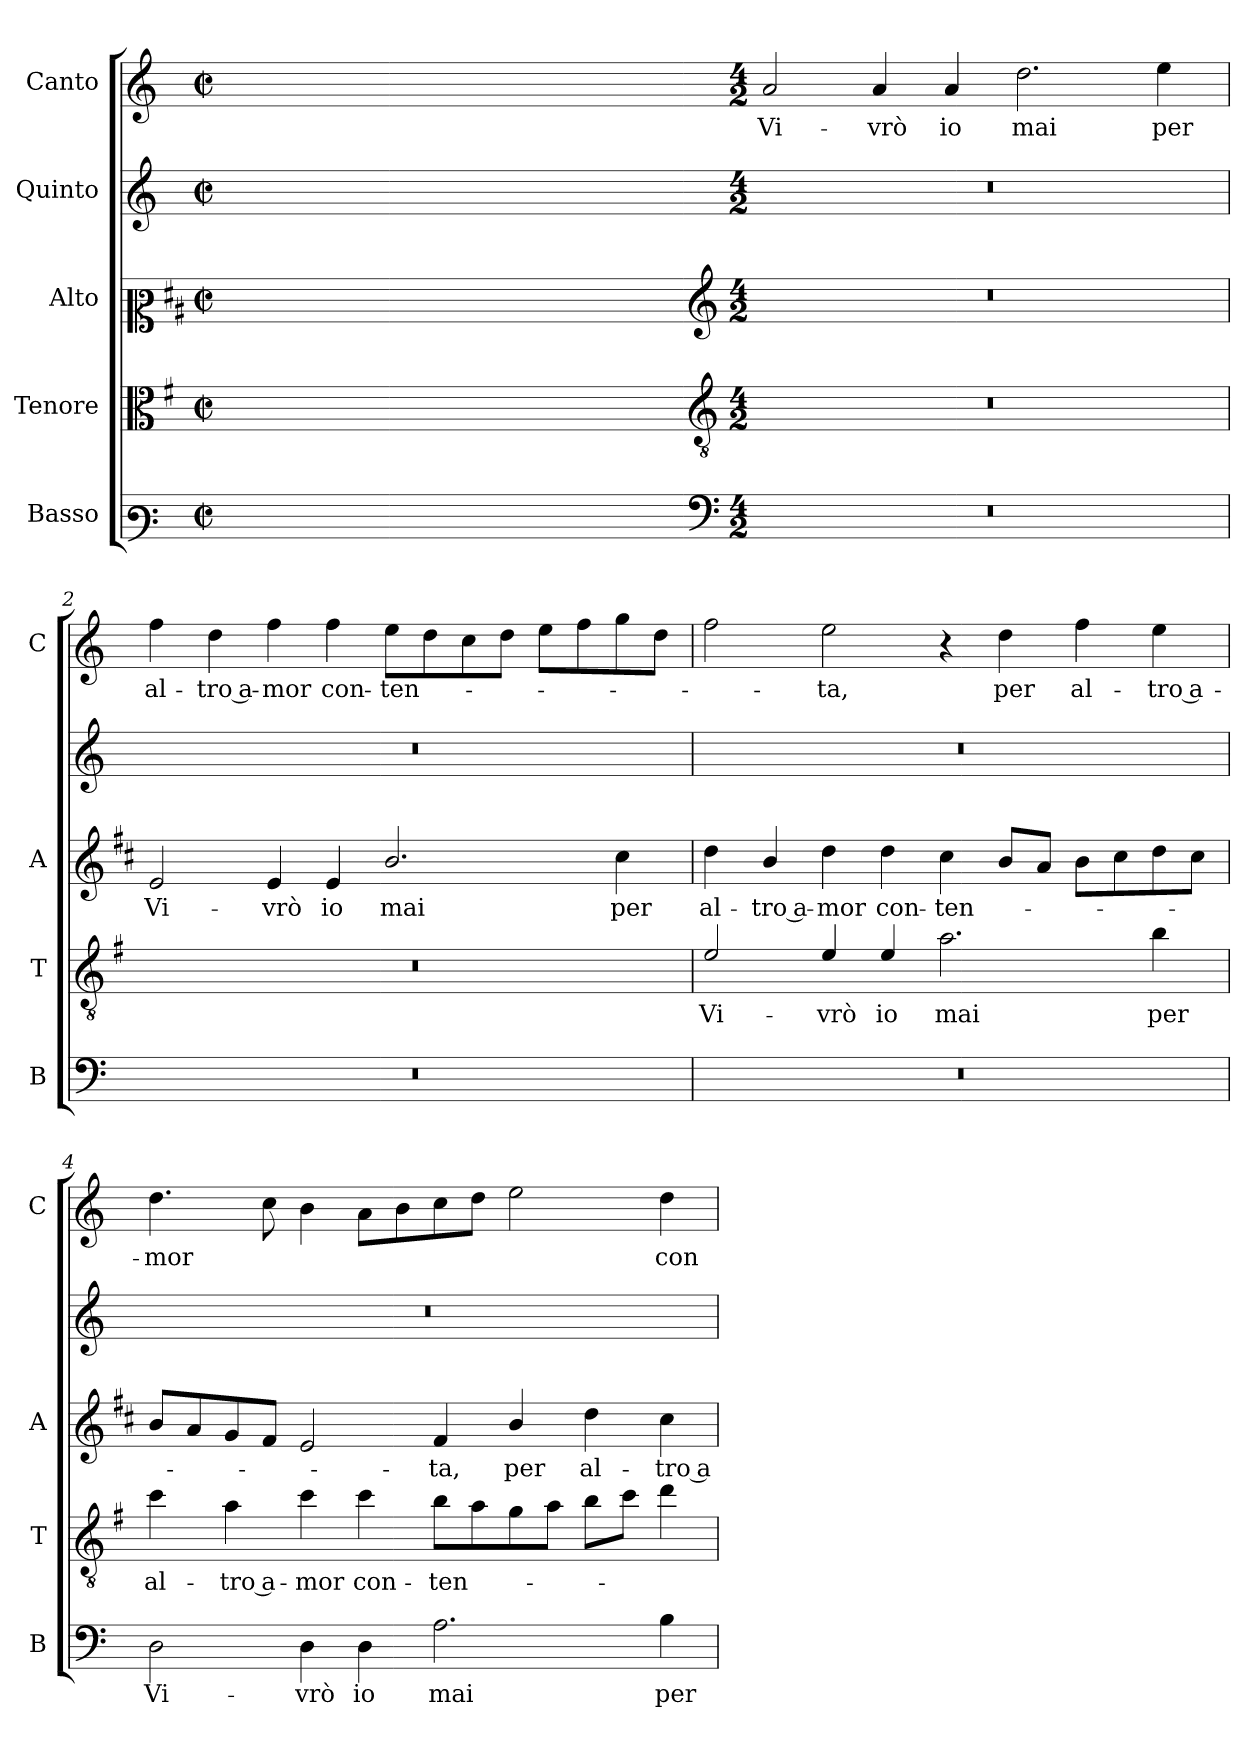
**kern	**text	**kern	**text	**kern	**text	**kern	**kern	**text
*part5	*part5	*part4	*part4	*part3	*part3	*part2	*part1	*part1
*staff5	*staff5	*staff4	*staff4	*staff3	*staff3	*staff2	*staff1	*staff1
*I"Basso	*	*I"Tenore	*	*I"Alto	*	*I"Quinto	*I"Canto	*
*I'B	*	*I'T	*	*I'A	*	*	*I'C	*
*clefF3	*	*clefC3	*	*clefC2	*	*clefG2	*clefG2	*
*	*	*ITrd4c7	*	*ITrd1c2	*	*	*	*
*k[]	*	*k[]	*	*k[]	*	*k[]	*k[]	*
*C:	*	*C:	*	*C:	*	*C:	*C:	*
*M2/2	*	*M2/2	*	*M2/2	*	*M2/2	*M2/2	*
*met(c|)	*	*met(c|)	*	*met(c|)	*	*met(c|)	*met(c|)	*
=	=	=	=	=	=	=	=	=
1ryy	.	1ryy	.	1ryy	.	1ryy	1ryy	.
=1X-	=1X-	=1X-	=1X-	=1X-	=1X-	=1X-	=1X-	=1X-
4ryy	.	4ryy	.	4ryy	.	4ryy	4ryy	.
4ryy	.	4ryy	.	4ryy	.	4ryy	4ryy	.
4ryy	.	4ryy	.	4ryy	.	4ryy	4ryy	.
4ryy	.	4ryy	.	4ryy	.	4ryy	4ryy	.
=1-	=1-	=1-	=1-	=1-	=1-	=1-	=1-	=1-
*clefF4	*	*clefGv2	*	*clefG2	*	*	*	*
*M4/2	*	*M4/2	*	*M4/2	*	*M4/2	*M4/2	*
!	!	!	!	!	!	!	!	!LO:LY:b
0r	.	0r	.	0r	.	0r	2a/	Vi-
!	!	!	!	!	!	!	!	!LO:LY:b
.	.	.	.	.	.	.	4a/	-vrò
!	!	!	!	!	!	!	!	!LO:LY:b
.	.	.	.	.	.	.	4a/	io
!	!	!	!	!	!	!	!	!LO:LY:b
.	.	.	.	.	.	.	2.dd\	mai
!	!	!	!	!	!	!	!	!LO:LY:b
.	.	.	.	.	.	.	4ee\	per
=2	=2	=2	=2	=2	=2	=2	=2	=2
!	!	!	!	!	!LO:LY:b	!	!	!LO:LY:b
0r	.	0r	.	2d/	Vi-	0r	4ff\	al-
!	!	!	!	!	!	!	!	!LO:LY:b
.	.	.	.	.	.	.	4dd\	-tro a-
!	!	!	!	!	!LO:LY:b	!	!	!LO:LY:b
.	.	.	.	4d/	-vrò	.	4ff\	-mor
!	!	!	!	!	!LO:LY:b	!	!	!LO:LY:b
.	.	.	.	4d/	io	.	4ff\	con-
!	!	!	!	!	!LO:LY:b	!	!	!LO:LY:b
.	.	.	.	2.a/	mai	.	8ee\L	-ten-
.	.	.	.	.	.	.	8dd\	.
.	.	.	.	.	.	.	8cc\	.
.	.	.	.	.	.	.	8dd\J	.
.	.	.	.	.	.	.	8ee\L	.
.	.	.	.	.	.	.	8ff\	.
!	!	!	!	!	!LO:LY:b	!	!	!
.	.	.	.	4b\	per	.	8gg\	.
.	.	.	.	.	.	.	8dd\J	.
!!LO:LB:g=z
=3	=3	=3	=3	=3	=3	=3	=3	=3
!	!	!	!LO:LY:b	!	!LO:LY:b	!	!	!
0r	.	2A/	Vi-	4cc\	al-	0r	2ff\	.
!	!	!	!	!	!LO:LY:b	!	!	!
.	.	.	.	4a/	-tro a-	.	.	.
!	!	!	!LO:LY:b	!	!LO:LY:b	!	!	!LO:LY:b
.	.	4A/	-vrò	4cc\	-mor	.	2ee\	-ta,
!	!	!	!LO:LY:b	!	!LO:LY:b	!	!	!
.	.	4A/	io	4cc\	con-	.	.	.
!	!	!	!LO:LY:b	!	!LO:LY:b	!	!	!
.	.	2.d\	mai	4b\	-ten-	.	4r	.
!	!	!	!	!	!	!	!	!LO:LY:b
.	.	.	.	8a/L	.	.	4dd\	per
.	.	.	.	8g/J	.	.	.	.
!	!	!	!	!	!	!	!	!LO:LY:b
.	.	.	.	8a\L	.	.	4ff\	al-
.	.	.	.	8b\	.	.	.	.
!	!	!	!LO:LY:b	!	!	!	!	!LO:LY:b
.	.	4e\	per	8cc\	.	.	4ee\	-tro a-
.	.	.	.	8b\J	.	.	.	.
=4	=4	=4	=4	=4	=4	=4	=4	=4
!	!LO:LY:b	!	!LO:LY:b	!	!	!	!	!LO:LY:b
2D\	Vi-	4f\	al-	8a/L	.	0r	4.dd\	-mor
.	.	.	.	8g/	.	.	.	.
!	!	!	!LO:LY:b	!	!	!	!	!
.	.	4d\	-tro a-	8f/	.	.	.	.
.	.	.	.	8e/J	.	.	8cc\	.
!	!LO:LY:b	!	!LO:LY:b	!	!	!	!	!
4D\	-vrò	4f\	-mor	2d/	.	.	4b\	.
!	!LO:LY:b	!	!LO:LY:b	!	!	!	!	!
4D\	io	4f\	con-	.	.	.	8a\L	.
.	.	.	.	.	.	.	8b\	.
!	!LO:LY:b	!	!LO:LY:b	!	!LO:LY:b	!	!	!
2.A\	mai	8e\L	-ten-	4e/	-ta,	.	8cc\	.
.	.	8d\	.	.	.	.	8dd\J	.
!	!	!	!	!	!LO:LY:b	!	!	!
.	.	8c\	.	4a/	per	.	2ee\	.
.	.	8d\J	.	.	.	.	.	.
!	!	!	!	!	!LO:LY:b	!	!	!
.	.	8e\L	.	4cc\	al-	.	.	.
.	.	8f\J	.	.	.	.	.	.
!	!LO:LY:b	!	!	!	!LO:LY:b	!	!	!LO:LY:b
4B\	per	4g\	.	4b\	-tro a-	.	4dd\	con-
=	=	=	=	=	=	=	=	=
*-	*-	*-	*-	*-	*-	*-	*-	*-
